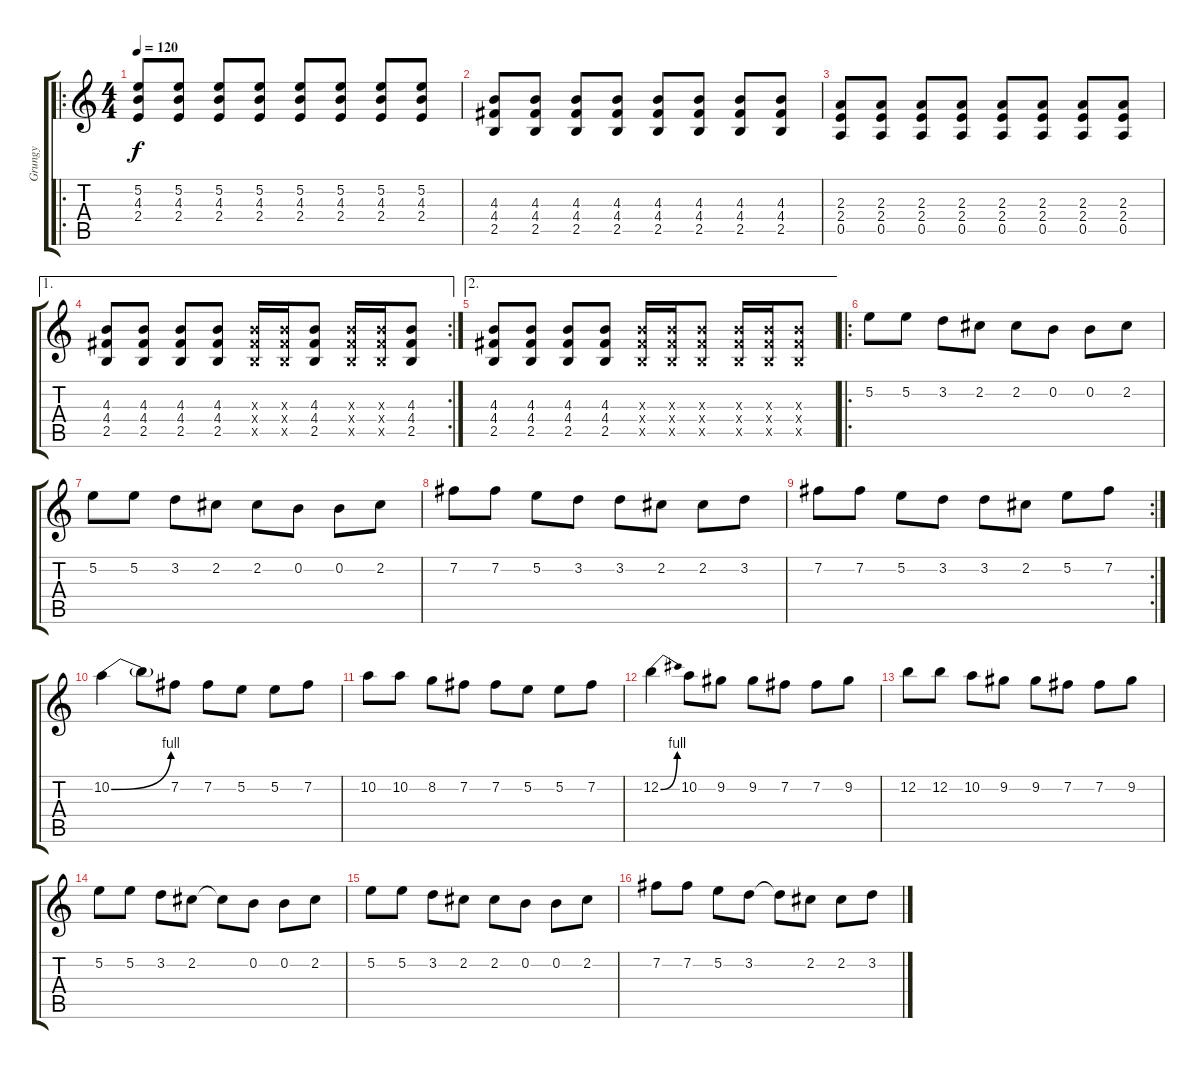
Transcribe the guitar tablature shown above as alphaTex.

\track ("Grungy" "Grungy") {instrument distortionguitar}
\staff {score tabs}
\tuning (E4 B3 G3 D3 A2 E2) {hide}
\ro
\ts (4 4)
\tempo 120
\clef g2
\ks c
(5.2 4.3 2.4).8{dy f} (5.2 4.3 2.4).8 (5.2 4.3 2.4).8 (5.2 4.3 2.4).8 (5.2 4.3 2.4).8 (5.2 4.3 2.4).8 (5.2 4.3 2.4).8 (5.2 4.3 2.4).8 |
(4.3 4.4 2.5).8 (4.3 4.4 2.5).8 (4.3 4.4 2.5).8 (4.3 4.4 2.5).8 (4.3 4.4 2.5).8 (4.3 4.4 2.5).8 (4.3 4.4 2.5).8 (4.3 4.4 2.5).8 |
(2.3 2.4 0.5).8 (2.3 2.4 0.5).8 (2.3 2.4 0.5).8 (2.3 2.4 0.5).8 (2.3 2.4 0.5).8 (2.3 2.4 0.5).8 (2.3 2.4 0.5).8 (2.3 2.4 0.5).8 |
\ae 1
\rc 2
(4.3 4.4 2.5).8 (4.3 4.4 2.5).8 (4.3 4.4 2.5).8 (4.3 4.4 2.5).8 (4.3{x} 4.4{x} 2.5{x}).16 (4.3{x} 4.4{x} 2.5{x}).16 (4.3 4.4 2.5).8 (4.3{x} 4.4{x} 2.5{x}).16 (4.3{x} 4.4{x} 2.5{x}).16 (4.3 4.4 2.5).8 |
\ae 2
(4.3 4.4 2.5).8 (4.3 4.4 2.5).8 (4.3 4.4 2.5).8 (4.3 4.4 2.5).8 (4.3{x} 4.4{x} 2.5{x}).16 (4.3{x} 4.4{x} 2.5{x}).16 (4.3{x} 4.4{x} 2.5{x}).8 (4.3{x} 4.4{x} 2.5{x}).16 (4.3{x} 4.4{x} 2.5{x}).16 (4.3{x} 4.4{x} 2.5{x}).8 |
\ro
5.2.8 5.2.8 3.2.8 2.2.8 2.2.8 0.2.8 0.2.8 2.2.8 |
5.2.8 5.2.8 3.2.8 2.2.8 2.2.8 0.2.8 0.2.8 2.2.8 |
7.2.8 7.2.8 5.2.8 3.2.8 3.2.8 2.2.8 2.2.8 3.2.8 |
\rc 2
7.2.8 7.2.8 5.2.8 3.2.8 3.2.8 2.2.8 5.2.8 7.2.8 |
10.2{be (bend 0 0 60 4)}.4 10.2{t}.8 7.2.8 7.2.8 5.2.8 5.2.8 7.2.8 |
10.2.8 10.2.8 8.2.8 7.2.8 7.2.8 5.2.8 5.2.8 7.2.8 |
12.2{be (bend 0 0 60 4)}.4 10.2.8 9.2.8 9.2.8 7.2.8 7.2.8 9.2.8 |
12.2.8 12.2.8 10.2.8 9.2.8 9.2.8 7.2.8 7.2.8 9.2.8 |
5.2.8 5.2.8 3.2.8 2.2.8 2.2{t}.8 0.2.8 0.2.8 2.2.8 |
5.2.8 5.2.8 3.2.8 2.2.8 2.2.8 0.2.8 0.2.8 2.2.8 |
7.2.8 7.2.8 5.2.8 3.2.8 3.2{t}.8 2.2.8 2.2.8 3.2.8
